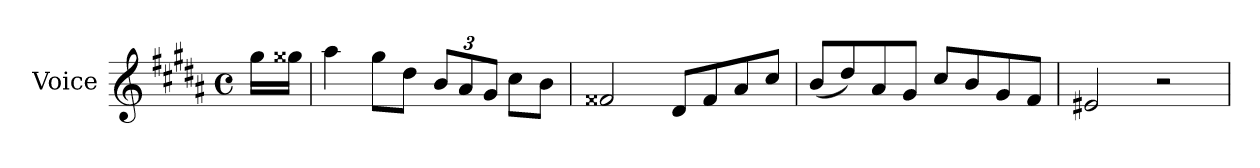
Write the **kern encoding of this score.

**kern
*part1
*staff1
*I"Voice
*I'Voice
*clefG2
*k[f#c#g#d#a#]
*M4/4
*met(c)
=
16gg#\LL
16gg##X\JJ
=1
4aa#\
8gg#\L
8dd#\J
12b/L
12a#/
12g#/J
8cc#\L
8b\J
=2
2f##X/
8d#/L
8f##/
8a#/
8cc#/J
=3
(>8b/L
8dd#/)
8a#/
8g#/J
8cc#/L
8b/
8g#/
8f#/J
=4
2e#X/
2rcc
=
*-
